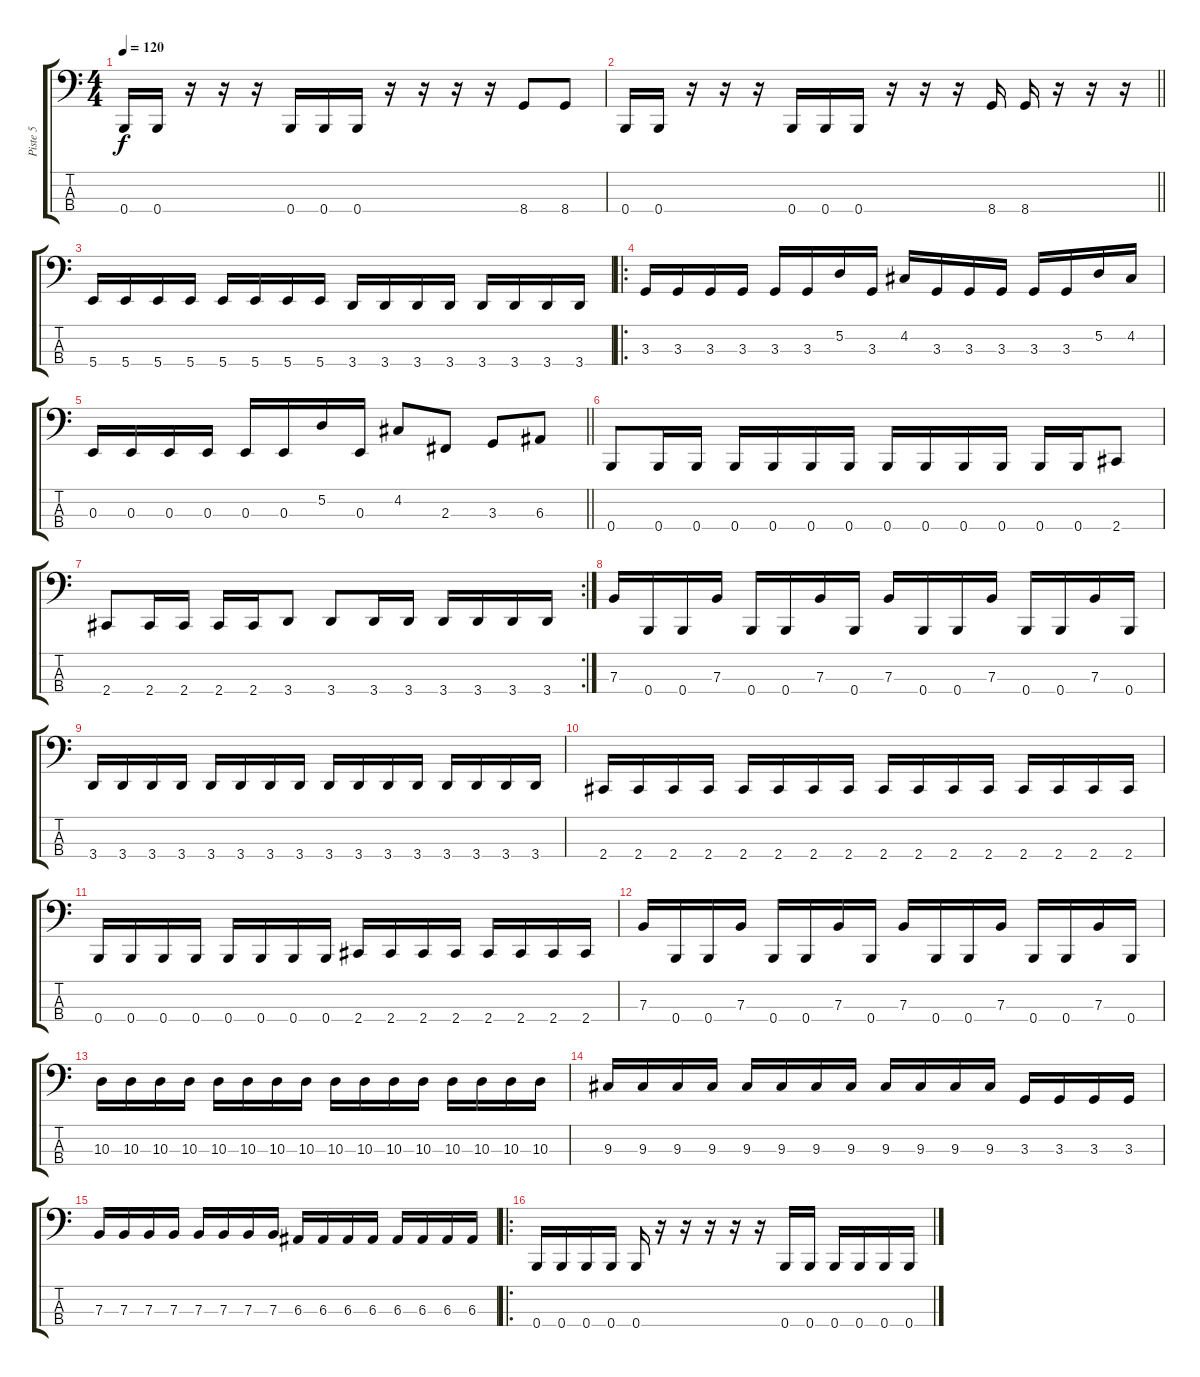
\track ("Piste 5" "Piste 5") {instrument electricbassfinger}
\staff {score tabs}
\tuning (D2 A1 E1 B0) {hide}
\ts (4 4)
\tempo 120
\clef f4
\ks c
0.4.16{dy f} 0.4.16 r.16 r.16 r.16 0.4.16 0.4.16 0.4.16 r.16 r.16 r.16 r.16 8.4.8 8.4.8 |
\barLineRight lightlight
0.4.16 0.4.16 r.16 r.16 r.16 0.4.16 0.4.16 0.4.16 r.16 r.16 r.16 8.4.16 8.4.16 r.16 r.16 r.16 |
5.4.16 5.4.16 5.4.16 5.4.16 5.4.16 5.4.16 5.4.16 5.4.16 3.4.16 3.4.16 3.4.16 3.4.16 3.4.16 3.4.16 3.4.16 3.4.16 |
\ro
3.3.16 3.3.16 3.3.16 3.3.16 3.3.16 3.3.16 5.2.16 3.3.16 4.2.16 3.3.16 3.3.16 3.3.16 3.3.16 3.3.16 5.2.16 4.2.16 |
\barLineRight lightlight
0.3.16 0.3.16 0.3.16 0.3.16 0.3.16 0.3.16 5.2.16 0.3.16 4.2.8 2.3.8 3.3.8 6.3.8 |
0.4.8 0.4.16 0.4.16 0.4.16 0.4.16 0.4.16 0.4.16 0.4.16 0.4.16 0.4.16 0.4.16 0.4.16 0.4.16 2.4.8 |
\rc 2
2.4.8 2.4.16 2.4.16 2.4.16 2.4.16 3.4.8 3.4.8 3.4.16 3.4.16 3.4.16 3.4.16 3.4.16 3.4.16 |
7.3.16 0.4.16 0.4.16 7.3.16 0.4.16 0.4.16 7.3.16 0.4.16 7.3.16 0.4.16 0.4.16 7.3.16 0.4.16 0.4.16 7.3.16 0.4.16 |
3.4.16 3.4.16 3.4.16 3.4.16 3.4.16 3.4.16 3.4.16 3.4.16 3.4.16 3.4.16 3.4.16 3.4.16 3.4.16 3.4.16 3.4.16 3.4.16 |
2.4.16 2.4.16 2.4.16 2.4.16 2.4.16 2.4.16 2.4.16 2.4.16 2.4.16 2.4.16 2.4.16 2.4.16 2.4.16 2.4.16 2.4.16 2.4.16 |
0.4.16 0.4.16 0.4.16 0.4.16 0.4.16 0.4.16 0.4.16 0.4.16 2.4.16 2.4.16 2.4.16 2.4.16 2.4.16 2.4.16 2.4.16 2.4.16 |
7.3.16 0.4.16 0.4.16 7.3.16 0.4.16 0.4.16 7.3.16 0.4.16 7.3.16 0.4.16 0.4.16 7.3.16 0.4.16 0.4.16 7.3.16 0.4.16 |
10.3.16 10.3.16 10.3.16 10.3.16 10.3.16 10.3.16 10.3.16 10.3.16 10.3.16 10.3.16 10.3.16 10.3.16 10.3.16 10.3.16 10.3.16 10.3.16 |
9.3.16 9.3.16 9.3.16 9.3.16 9.3.16 9.3.16 9.3.16 9.3.16 9.3.16 9.3.16 9.3.16 9.3.16 3.3.16 3.3.16 3.3.16 3.3.16 |
7.3.16 7.3.16 7.3.16 7.3.16 7.3.16 7.3.16 7.3.16 7.3.16 6.3.16 6.3.16 6.3.16 6.3.16 6.3.16 6.3.16 6.3.16 6.3.16 |
\ro
0.4.16 0.4.16 0.4.16 0.4.16 0.4.16 r.16 r.16 r.16 r.16 r.16 0.4.16 0.4.16 0.4.16 0.4.16 0.4.16 0.4.16
